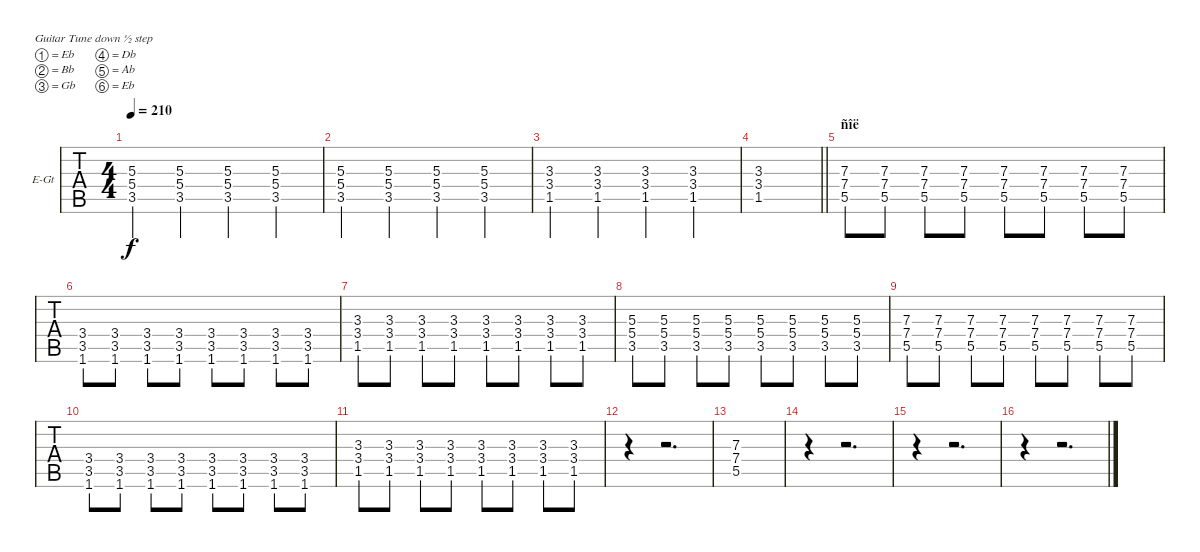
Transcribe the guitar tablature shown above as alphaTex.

\bracketExtendMode groupsimilarinstruments
\firstSystemTrackNameOrientation horizontal
\otherSystemsTrackNameOrientation horizontal
\track ("Electric Guitar1" "E-Gt") {instrument distortionguitar}
\staff {tabs}
\tuning (Eb4 Bb3 Gb3 Db3 Ab2 Eb2)
\ts (4 4)
\tempo 210
\clef g2
\ks c
(5.3 5.4 3.5).4{dy f} (5.3 5.4 3.5).4 (5.3 5.4 3.5).4 (5.3 5.4 3.5).4 |
(5.3 5.4 3.5).4 (5.3 5.4 3.5).4 (5.3 5.4 3.5).4 (5.3 5.4 3.5).4 |
(3.3 3.4 1.5).4 (3.3 3.4 1.5).4 (3.3 3.4 1.5).4 (3.3 3.4 1.5).4 |
\barLineRight lightlight
(3.3 3.4 1.5).1 |
\section ("" "ñîë")
(7.3 7.4 5.5).8 (7.3 7.4 5.5).8 (7.3 7.4 5.5).8 (7.3 7.4 5.5).8 (7.3 7.4 5.5).8 (7.3 7.4 5.5).8 (7.3 7.4 5.5).8 (7.3 7.4 5.5).8 |
(3.4 3.5 1.6).8 (3.4 3.5 1.6).8 (3.4 3.5 1.6).8 (3.4 3.5 1.6).8 (3.4 3.5 1.6).8 (3.4 3.5 1.6).8 (3.4 3.5 1.6).8 (3.4 3.5 1.6).8 |
(3.3 3.4 1.5).8 (3.3 3.4 1.5).8 (3.3 3.4 1.5).8 (3.3 3.4 1.5).8 (3.3 3.4 1.5).8 (3.3 3.4 1.5).8 (3.3 3.4 1.5).8 (3.3 3.4 1.5).8 |
(5.3 5.4 3.5).8 (5.3 5.4 3.5).8 (5.3 5.4 3.5).8 (5.3 5.4 3.5).8 (5.3 5.4 3.5).8 (5.3 5.4 3.5).8 (5.3 5.4 3.5).8 (5.3 5.4 3.5).8 |
(7.3 7.4 5.5).8 (7.3 7.4 5.5).8 (7.3 7.4 5.5).8 (7.3 7.4 5.5).8 (7.3 7.4 5.5).8 (7.3 7.4 5.5).8 (7.3 7.4 5.5).8 (7.3 7.4 5.5).8 |
(3.4 3.5 1.6).8 (3.4 3.5 1.6).8 (3.4 3.5 1.6).8 (3.4 3.5 1.6).8 (3.4 3.5 1.6).8 (3.4 3.5 1.6).8 (3.4 3.5 1.6).8 (3.4 3.5 1.6).8 |
(3.3 3.4 1.5).8 (3.3 3.4 1.5).8 (3.3 3.4 1.5).8 (3.3 3.4 1.5).8 (3.3 3.4 1.5).8 (3.3 3.4 1.5).8 (3.3 3.4 1.5).8 (3.3 3.4 1.5).8 |
r.4 r.2{d} |
(7.3 7.4 5.5).1 |
r.4 r.2{d} |
r.4 r.2{d} |
r.4 r.2{d}
